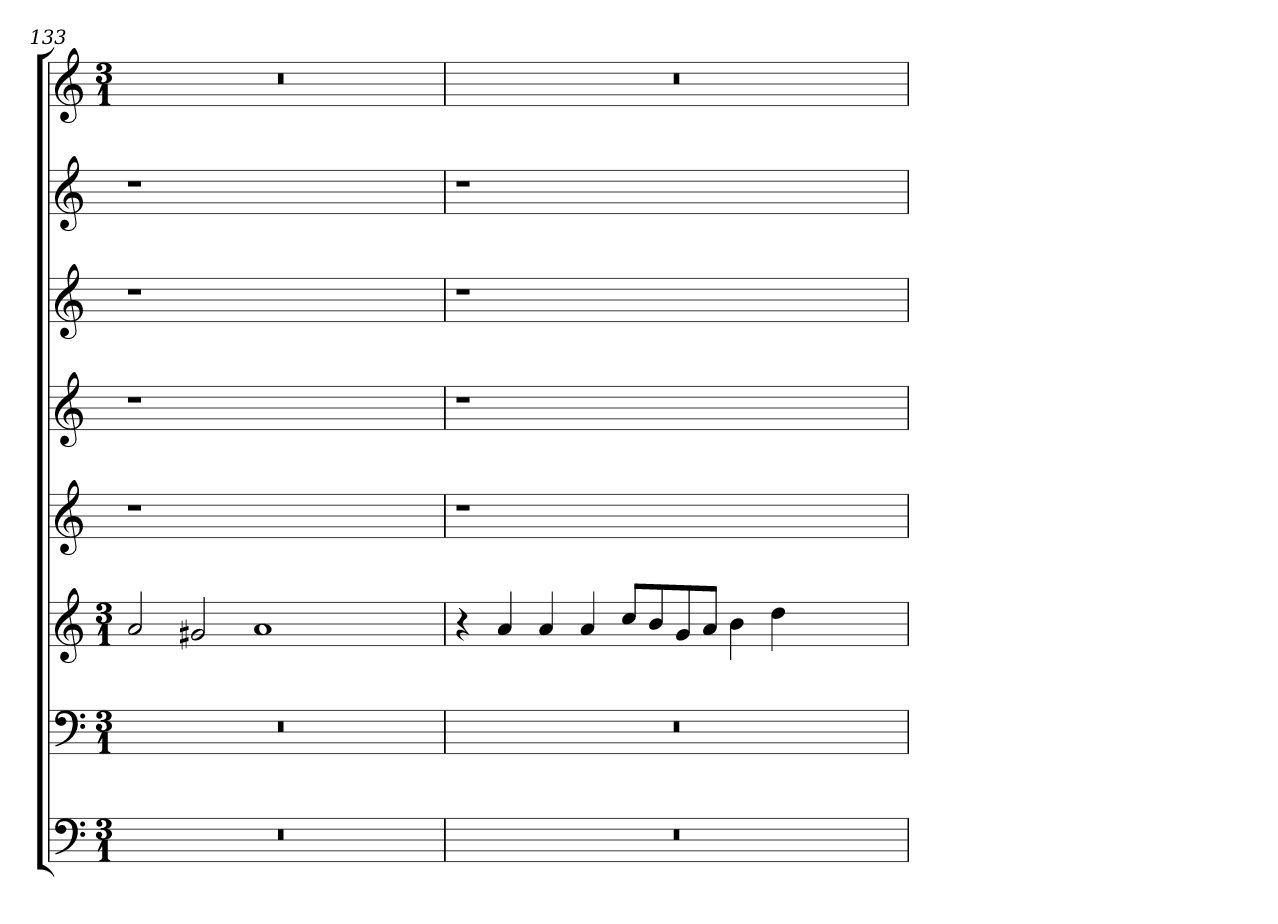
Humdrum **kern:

**kern	**kern	**kern	**kern	**kern	**kern	**kern	**kern
*part8	*part7	*part6	*part5	*part4	*part3	*part2	*part1
*staff8	*staff7	*staff6	*staff5	*staff4	*staff3	*staff2	*staff1
*clefF4	*clefF4	*clefG2	*clefG2	*clefG2	*clefG2	*clefG2	*clefG2
*k[]	*k[]	*k[]	*k[]	*k[]	*k[]	*k[]	*k[]
*C:	*C:	*C:	*C:	*C:	*C:	*C:	*C:
*M3/1	*M3/1	*M3/1	*	*	*	*	*M3/1
=133	=133	=133	=133	=133	=133	=133	=133
0.r	0.r	2a/	1r	1r	1r	1r	0.r
.	.	2g#X/	.	.	.	.	.
.	.	1a	0ryy	0ryy	0ryy	0ryy	.
.	.	1ryy	.	.	.	.	.
=134	=134	=134	=134	=134	=134	=134	=134
0.r	0.r	4r	1r	1r	1r	1r	0.r
.	.	4a/	.	.	.	.	.
.	.	4a/	.	.	.	.	.
.	.	4a/	.	.	.	.	.
.	.	8cc/L	0ryy	0ryy	0ryy	0ryy	.
.	.	8b/	.	.	.	.	.
.	.	8g/	.	.	.	.	.
.	.	8a/J	.	.	.	.	.
.	.	4b\	.	.	.	.	.
.	.	4dd\	.	.	.	.	.
.	.	1ryy	.	.	.	.	.
=	=	=	=	=	=	=	=
*-	*-	*-	*-	*-	*-	*-	*-
